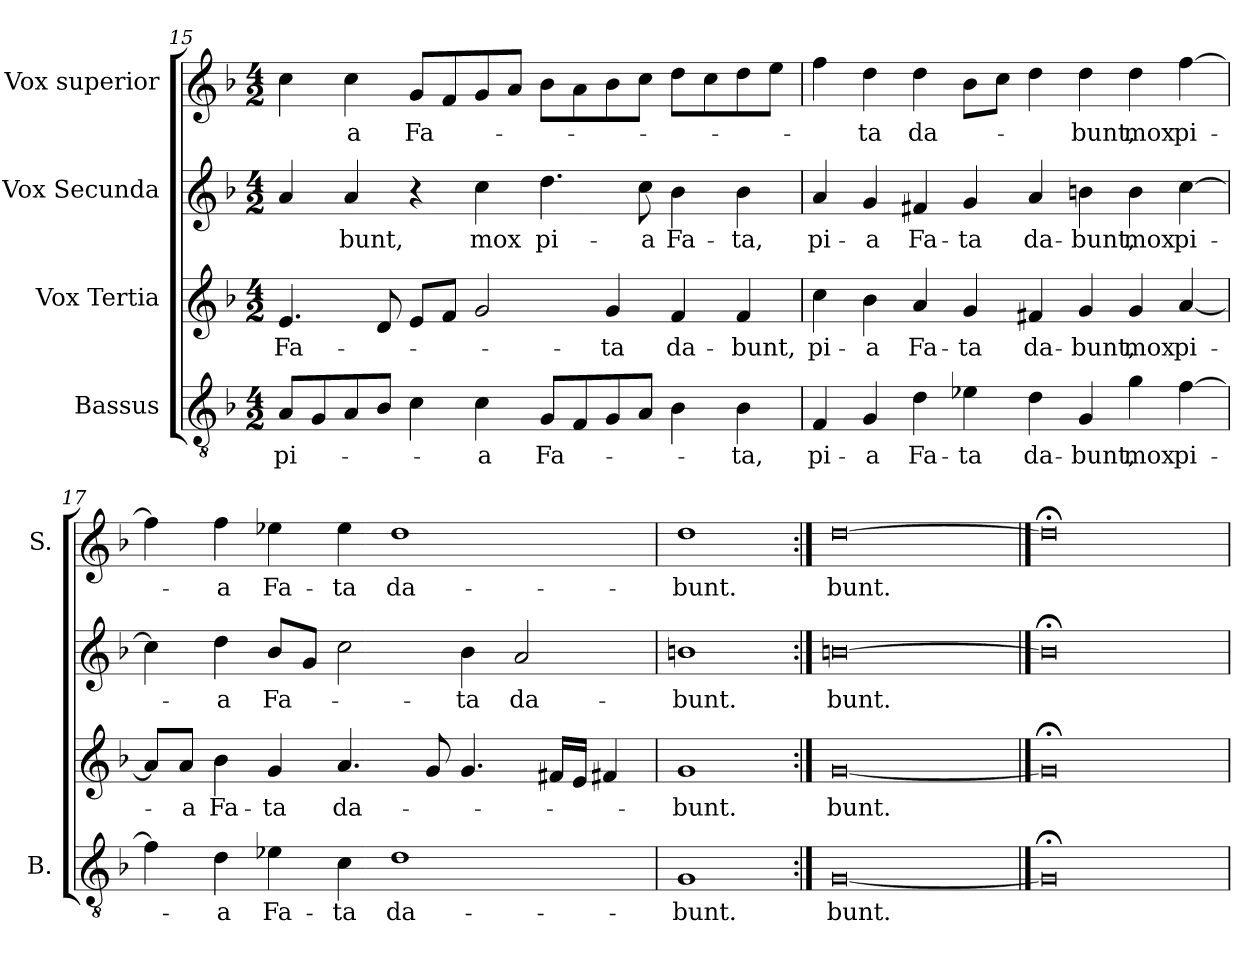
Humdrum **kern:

**kern	**text	**kern	**text	**kern	**text	**kern	**text
*part4	*part4	*part3	*part3	*part2	*part2	*part1	*part1
*staff4	*staff4	*staff3	*staff3	*staff2	*staff2	*staff1	*staff1
*I"Bassus	*	*I"Vox Tertia	*	*I"Vox Secunda	*	*I"Vox superior	*
*I'B.	*	*	*	*	*	*I'S.	*
!!LO:PB:g=z
*clefGv2	*	*clefG2	*	*clefG2	*	*clefG2	*
*k[b-]	*	*k[b-]	*	*k[b-]	*	*k[b-]	*
*F:	*	*F:	*	*F:	*	*F:	*
*M4/2	*	*M4/2	*	*M4/2	*	*M4/2	*
=15	=15	=15	=15	=15	=15	=15	=15
!	!LO:LY:b	!	!LO:LY:b	!	!	!	!
8A/L	pi-	4.e/	Fa-	4a/	.	4cc\	.
8G/	.	.	.	.	.	.	.
!	!	!	!	!	!LO:LY:b	!	!LO:LY:b
8A/	.	.	.	4a/	-bunt,	4cc\	-a
8B-/J	.	8d/	.	.	.	.	.
!	!	!	!	!	!	!	!LO:LY:b
4c\	.	8e/L	.	4r	.	8g/L	Fa-
.	.	8f/J	.	.	.	8f/	.
!	!LO:LY:b	!	!	!	!LO:LY:b	!	!
4c\	-a	2g/	.	4cc\	mox	8g/	.
.	.	.	.	.	.	8a/J	.
!	!LO:LY:b	!	!	!	!LO:LY:b	!	!
8G/L	Fa-	.	.	4.dd\	pi-	8b-\L	.
8F/	.	.	.	.	.	8a\	.
!	!	!	!LO:LY:b	!	!	!	!
8G/	.	4g/	-ta	.	.	8b-\	.
!	!	!	!	!	!LO:LY:b	!	!
8A/J	.	.	.	8cc\	-a	8cc\J	.
!	!	!	!LO:LY:b	!	!LO:LY:b	!	!
4B-\	.	4f/	da-	4b-\	Fa-	8dd\L	.
.	.	.	.	.	.	8cc\	.
!	!LO:LY:b	!	!LO:LY:b	!	!LO:LY:b	!	!
4B-\	-ta,	4f/	-bunt,	4b-\	-ta,	8dd\	.
.	.	.	.	.	.	8ee\J	.
=16	=16	=16	=16	=16	=16	=16	=16
!	!LO:LY:b	!	!LO:LY:b	!	!LO:LY:b	!	!
4F/	pi-	4cc\	pi-	4a/	pi-	4ff\	.
!	!LO:LY:b	!	!LO:LY:b	!	!LO:LY:b	!	!LO:LY:b
4G/	-a	4b-\	-a	4g/	-a	4dd\	-ta
!	!LO:LY:b	!	!LO:LY:b	!	!LO:LY:b	!	!LO:LY:b
4d\	Fa-	4a/	Fa-	4f#X/	Fa-	4dd\	da-
!	!LO:LY:b	!	!LO:LY:b	!	!LO:LY:b	!	!
4e-X\	-ta	4g/	-ta	4g/	-ta	8b-\L	.
.	.	.	.	.	.	8cc\J	.
!	!LO:LY:b	!	!LO:LY:b	!	!LO:LY:b	!	!
4d\	da-	4f#X/	da-	4a/	da-	4dd\	.
!	!LO:LY:b	!	!LO:LY:b	!	!LO:LY:b	!	!LO:LY:b
4G/	-bunt,	4g/	-bunt,	4bn\	-bunt,	4dd\	-bunt,
!	!LO:LY:b	!	!LO:LY:b	!	!LO:LY:b	!	!LO:LY:b
4g\	mox	4g/	mox	4b\	mox	4dd\	mox
!	!LO:LY:b	!	!LO:LY:b	!	!LO:LY:b	!	!LO:LY:b
[>4f\	pi-	[<4a/	pi-	[>4cc\	pi-	[>4ff\	pi-
=17	=17	=17	=17	=17	=17	=17	=17
4f\]	.	8a/L]	.	4cc\]	.	4ff\]	.
!	!	!	!LO:LY:b	!	!	!	!
.	.	8a/J	-a	.	.	.	.
!	!LO:LY:b	!	!LO:LY:b	!	!LO:LY:b	!	!LO:LY:b
4d\	-a	4b-\	Fa-	4dd\	-a	4ff\	-a
!	!LO:LY:b	!	!LO:LY:b	!	!LO:LY:b	!	!LO:LY:b
4e-X\	Fa-	4g/	-ta	8b-/L	Fa-	4ee-X\	Fa-
.	.	.	.	8g/J	.	.	.
!	!LO:LY:b	!	!LO:LY:b	!	!	!	!LO:LY:b
4c\	-ta	4.a/	da-	2cc\	.	4ee-\	-ta
!	!LO:LY:b	!	!	!	!	!	!LO:LY:b
1d	da-	.	.	.	.	1dd	da-
.	.	8g/	.	.	.	.	.
!	!	!	!	!	!LO:LY:b	!	!
.	.	4.g/	.	4b-\	-ta	.	.
!	!	!	!	!	!LO:LY:b	!	!
.	.	.	.	2a/	da-	.	.
.	.	16f#X/LL	.	.	.	.	.
.	.	16e/JJ	.	.	.	.	.
.	.	4f#X/	.	.	.	.	.
=18	=18	=18	=18	=18	=18	=18	=18
!	!LO:LY:b	!	!LO:LY:b	!	!LO:LY:b	!	!LO:LY:b
1G	-bunt.	1g	-bunt.	1bn	-bunt.	1dd	-bunt.
=19:|!	=19:|!	=19:|!	=19:|!	=19:|!	=19:|!	=19:|!	=19:|!
!	!LO:LY:b	!	!LO:LY:b	!	!LO:LY:b	!	!LO:LY:b
[0G	bunt.	[0g	bunt.	[0bn	bunt.	[0dd	bunt.
==20	==20	==20	==20	==20	==20	==20	==20
0G;]	.	0g;]	.	0b;<]	.	0dd;<]	.
=	=	=	=	=	=	=	=
*-	*-	*-	*-	*-	*-	*-	*-
